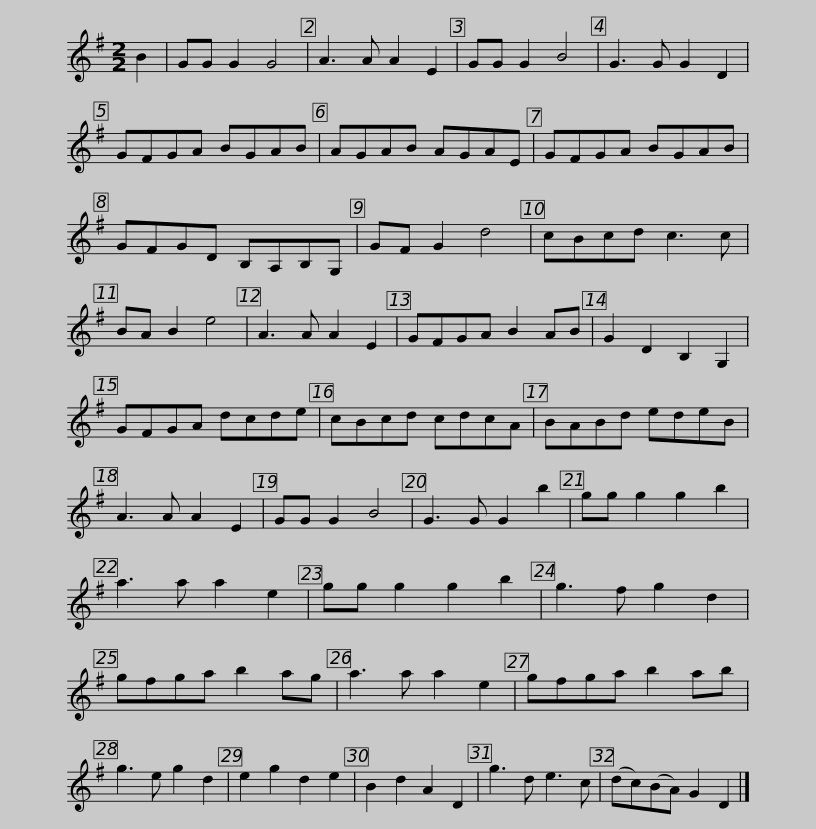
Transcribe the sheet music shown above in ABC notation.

X:1
L:1/8
M:2/2
I:linebreak $
K:G
V:1 treble
V:1
 B2 | GG G2 G4 | A3 A A2 E2 | GG G2 B4 | G3 G G2 D2 | %5
 GFGA BGAB | AGAB AGAE | GFGA BGAB |$ GFGD B,A,B,G, | GF G2 d4 | %10
 cBcd c3 c | BA B2 e4 | A3 A A2 E2 | GFGA B2 AB | G2 D2 B,2 G,2 |$ %15
 GFGA dcde | cBcd cdcA | BABd edeB | A3 A A2 E2 | GG G2 B4 | %20
 G3 G G2 b2 | gg g2 g2 b2 |$ a3 a a2 e2 | gg g2 g2 b2 | g3 f g2 d2 | %25
 gfga b2 ag | a3 a a2 e2 | gfga b2 ab | g3 e g2 d2 |$ e2 g2 d2 e2 | %30
 B2 d2 A2 D2 | g3 d e3 c | (dc)(BA) G2 D2 |] %33
